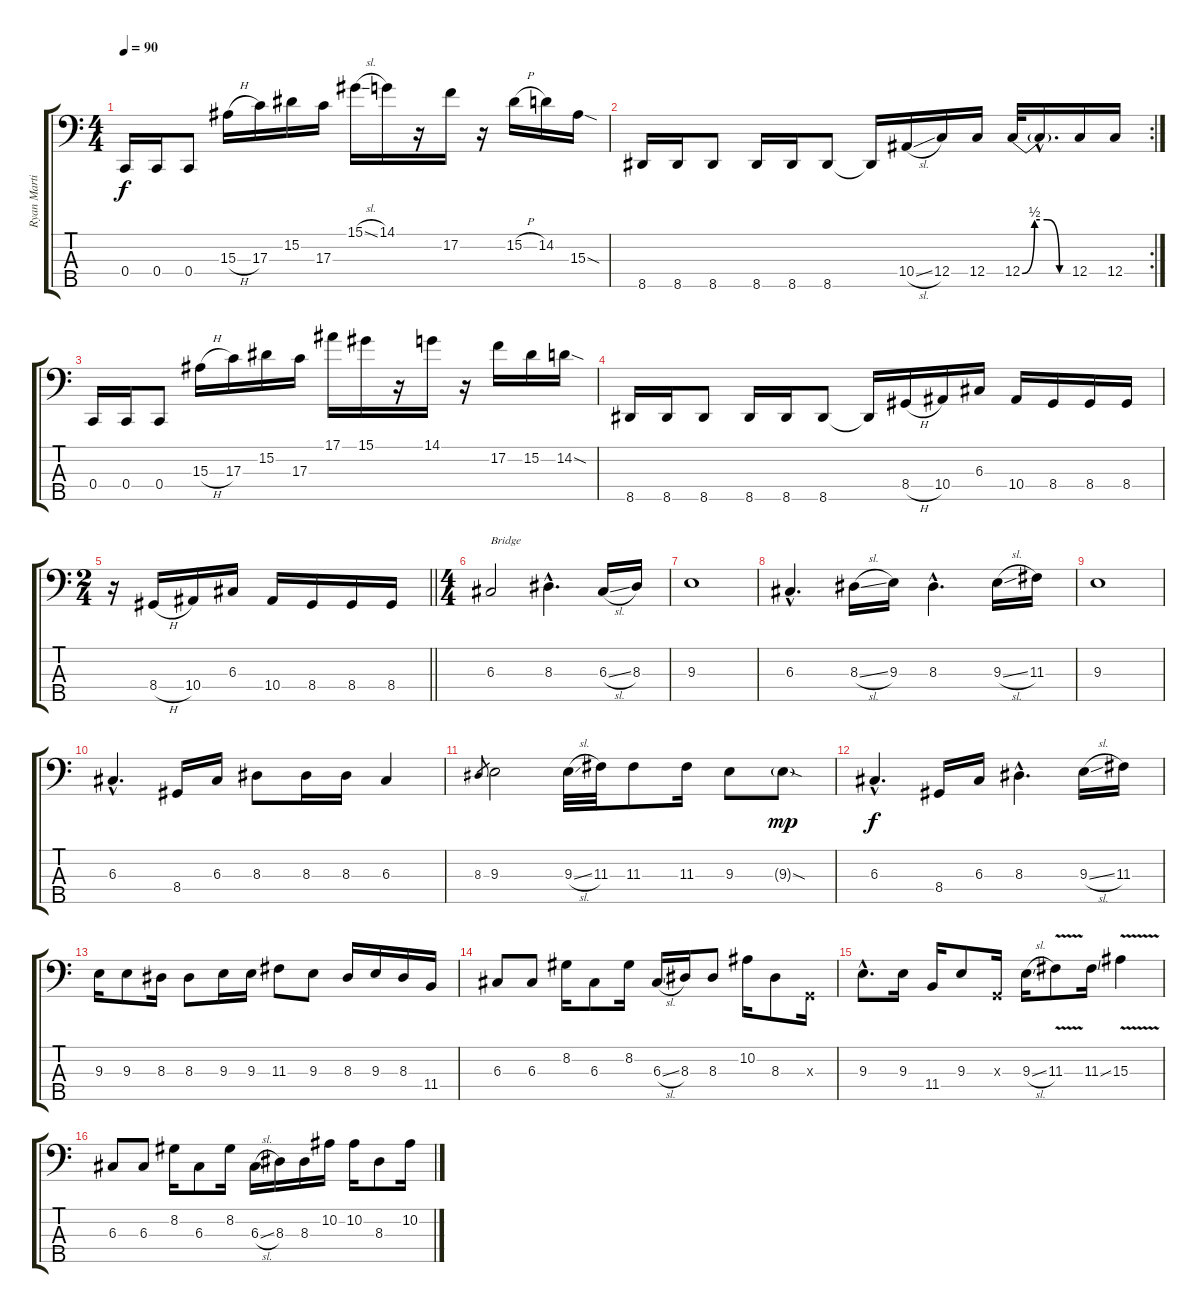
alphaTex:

\track ("Ryan Martinie" "Ryan Marti") {instrument electricbassfinger}
\staff {score tabs}
\tuning (F2 C2 G1 C1 G0) {hide}
\ts (4 4)
\tempo 90
\clef f4
\ks c
0.4.16{dy f} 0.4.16 0.4.8 15.3{h}.16 17.3.16 15.2.16 17.3.16 15.1{sl}.16 14.1.16 r.16 17.2.16 r.16 15.2{h}.16 14.2.16 15.3{sod}.16 |
\rc 2
8.5.16 8.5.16 8.5.8 8.5.16 8.5.16 8.5.8 8.5{t}.16 10.4{sl}.16 12.4.16 12.4.16 12.4{be (custom 0 0 15 2 30 2 45 0 60 0)}.32 12.4{hac t}.16{d} 12.4.16 12.4.16 |
0.4.16 0.4.16 0.4.8 15.3{h}.16 17.3.16 15.2.16 17.3.16 17.1.16 15.1.16 r.16 14.1.16 r.16 17.2.16 15.2.16 14.2{sod}.16 |
8.5.16 8.5.16 8.5.8 8.5.16 8.5.16 8.5.8 8.5{t}.16 8.4{h}.16 10.4.16 6.3.16 10.4.16 8.4.16 8.4.16 8.4.16 |
\ts (2 4)
\barLineRight lightlight
r.16 8.4{h}.16 10.4.16 6.3.16 10.4.16 8.4.16 8.4.16 8.4.16 |
\ts (4 4)
6.3.2{txt "Bridge"} 8.3{hac}.4{d} 6.3{sl}.16 8.3.16 |
9.3.1 |
6.3{hac}.4{d} 8.3{sl}.16 9.3.16 8.3{hac}.4{d} 9.3{sl}.16 11.3.16 |
9.3.1 |
6.3{hac}.4{d} 8.4.16 6.3.16 8.3.8 8.3.16 8.3.16 6.3.4 |
8.3.8{gr} 9.3.2 9.3{sl}.32 11.3.32 11.3.8 11.3.16 9.3.8 9.3{sod g}.8{dy mp} |
6.3{hac}.4{d dy f} 8.4.16 6.3.16 8.3{hac}.4{d} 9.3{sl}.16 11.3.16 |
9.3.16 9.3.8 8.3.16 8.3.8 9.3.16 9.3.16 11.3.8 9.3.8 8.3.16 9.3.16 8.3.16 11.4.16 |
6.3.8 6.3.8 8.2.16 6.3.8 8.2.16 6.3{sl}.16 8.3.16 8.3.8 10.2.16 8.3.8 0.3{x}.16 |
9.3{hac}.8{d} 9.3.16 11.4.16 9.3.8 0.3{x}.16 9.3{sl}.16 11.3{v}.8 11.3{ss}.16 15.3{v}.4 |
6.3.8 6.3.8 8.2.16 6.3.8 8.2.16 6.3{sl}.16 8.3.16 8.3.16 10.2.16 10.2.16 8.3.8 10.2.16
